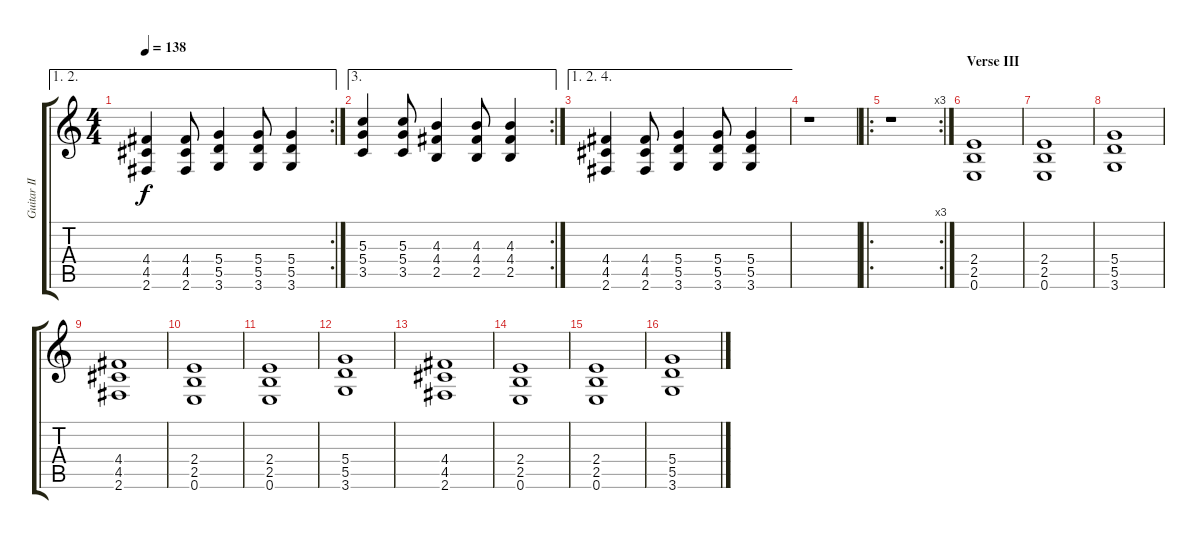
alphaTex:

\track ("Guitar II" "Guitar II") {instrument distortionguitar}
\staff {score tabs}
\tuning (E4 B3 G3 D3 A2 E2) {hide}
\ae (1 2)
\rc 2
\ts (4 4)
\tempo 138
\clef g2
\ks c
(4.4 4.5 2.6).4{dy f} (4.4 4.5 2.6).8 (5.4 5.5 3.6).4 (5.4 5.5 3.6).8 (5.4 5.5 3.6).4 |
\ae 3
\rc 2
(5.3 5.4 3.5).4 (5.3 5.4 3.5).8 (4.3 4.4 2.5).4 (4.3 4.4 2.5).8 (4.3 4.4 2.5).4 |
\ae (1 2 4)
(4.4 4.5 2.6).4 (4.4 4.5 2.6).8 (5.4 5.5 3.6).4 (5.4 5.5 3.6).8 (5.4 5.5 3.6).4 |
r.1 |
\ro
\rc 3
r.1 |
\section ("" "Verse III")
(2.4 2.5 0.6).1 |
(2.4 2.5 0.6).1 |
(5.4 5.5 3.6).1 |
(4.4 4.5 2.6).1 |
(2.4 2.5 0.6).1 |
(2.4 2.5 0.6).1 |
(5.4 5.5 3.6).1 |
(4.4 4.5 2.6).1 |
(2.4 2.5 0.6).1 |
(2.4 2.5 0.6).1 |
(5.4 5.5 3.6).1
